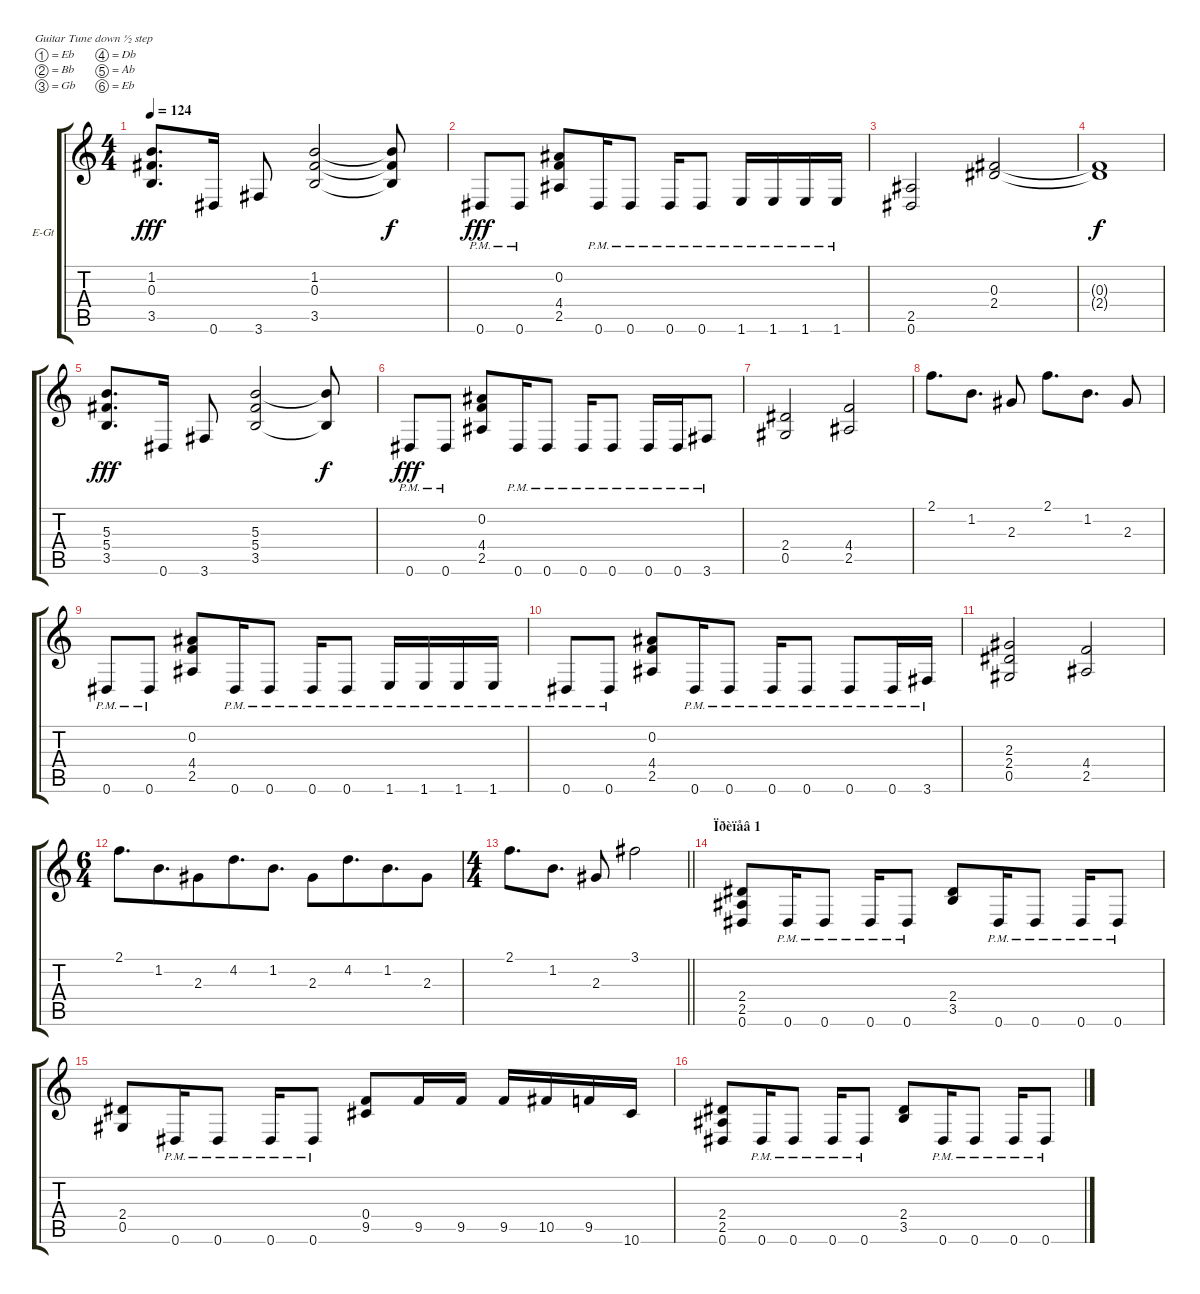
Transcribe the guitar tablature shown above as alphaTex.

\bracketExtendMode groupsimilarinstruments
\firstSystemTrackNameOrientation horizontal
\otherSystemsTrackNameOrientation horizontal
\track ("Гитара 2" "E-Gt") {instrument distortionguitar}
\staff {score tabs}
\tuning (Eb4 Bb3 Gb3 Db3 Ab2 Eb2)
\ts (4 4)
\tempo 124
\clef g2
\ks c
(1.2 0.3 3.5).8{d dy fff} 0.6.16 3.6.8 (1.2 0.3 3.5).2 (1.2{t} 0.3{t} 3.5{t}).8{dy f} |
0.6{pm}.8{dy fff} 0.6{pm}.8 (0.2 4.4 2.5).8 0.6{pm}.16 0.6{pm}.8 0.6{pm}.16 0.6{pm}.8 1.6{pm}.16 1.6{pm}.16 1.6{pm}.16 1.6{pm}.16 |
(2.5 0.6).2 (0.3 2.4).2 |
(0.3{t} 2.4{t}).1{dy f} |
(5.3 3.5 5.4).8{d dy fff} 0.6.16 3.6.8 (5.3 3.5 5.4).2 (5.3{t} 3.5{t}).8{dy f} |
0.6{pm}.8{dy fff} 0.6{pm}.8 (0.2 4.4 2.5).8 0.6{pm}.16 0.6{pm}.8 0.6{pm}.16 0.6{pm}.8 0.6{pm}.16 0.6{pm}.16 3.6{pm}.8 |
(2.4 0.5).2 (4.4 2.5).2 |
2.1.8{d} 1.2.8{d} 2.3.8 2.1.8{d} 1.2.8{d} 2.3.8 |
0.6{pm}.8 0.6{pm}.8 (0.2 4.4 2.5).8 0.6{pm}.16 0.6{pm}.8 0.6{pm}.16 0.6{pm}.8 1.6{pm}.16 1.6{pm}.16 1.6{pm}.16 1.6{pm}.16 |
0.6{pm}.8 0.6{pm}.8 (0.2 4.4 2.5).8 0.6{pm}.16 0.6{pm}.8 0.6{pm}.16 0.6{pm}.8 0.6{pm}.8 0.6{pm}.16 3.6{pm}.16 |
(2.3 2.4 0.5).2 (4.4 2.5).2 |
\ts (6 4)
\beaming (8 6 6)
2.1.8{d} 1.2.8{d} 2.3.8 4.2.8{d} 1.2.8{d} 2.3.8 4.2.8{d} 1.2.8{d} 2.3.8 |
\ts (4 4)
\beaming (8 2 2 2 2)
\barLineRight lightlight
2.1.8{d} 1.2.8{d} 2.3.8 3.1.2 |
\section ("" "Ïðèïåâ 1")
(2.4 2.5 0.6).8 0.6{pm}.16 0.6{pm}.8 0.6{pm}.16 0.6{pm}.8 (2.4 3.5).8 0.6{pm}.16 0.6{pm}.8 0.6{pm}.16 0.6{pm}.8 |
(2.4 0.5).8 0.6{pm}.16 0.6{pm}.8 0.6{pm}.16 0.6{pm}.8 (0.4 9.5).8 9.5.16 9.5.16 9.5.16 10.5.16 9.5.16 10.6.16 |
(2.4 2.5 0.6).8 0.6{pm}.16 0.6{pm}.8 0.6{pm}.16 0.6{pm}.8 (2.4 3.5).8 0.6{pm}.16 0.6{pm}.8 0.6{pm}.16 0.6{pm}.8
